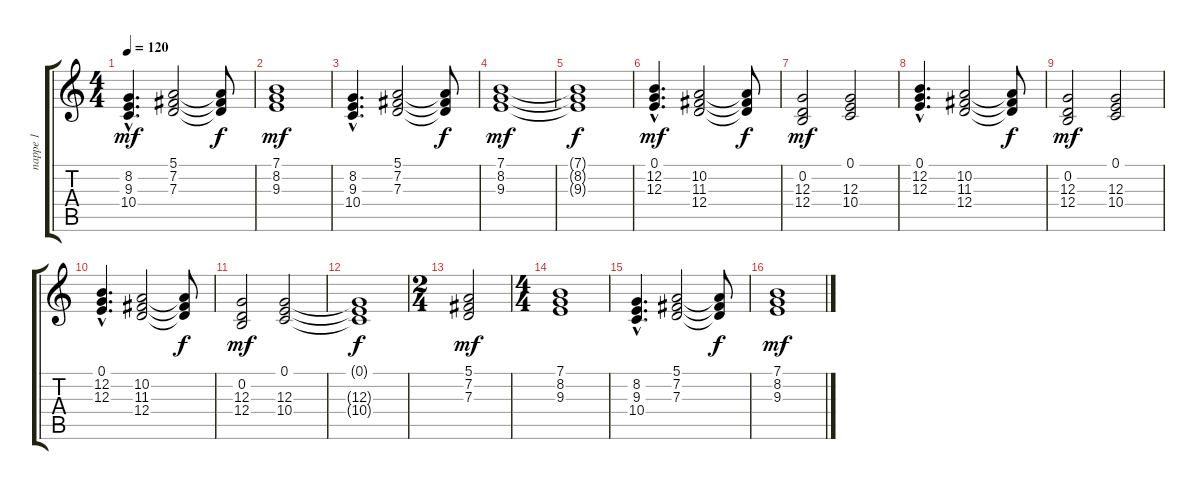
\track ("nappe 1" "nappe 1") {instrument synthstrings1}
\staff {score tabs}
\tuning (E4 B3 G3 D3 A2 E2) {hide}
\ts (4 4)
\tempo 120
\clef g2
\ks c
(8.2{hac} 9.3{hac} 10.4{hac}).4{d dy mf} (5.1 7.2 7.3).2 (5.1{t} 7.2{t} 7.3{t}).8{dy f} |
(7.1 8.2 9.3).1{dy mf} |
(8.2{hac} 9.3{hac} 10.4{hac}).4{d} (5.1 7.2 7.3).2 (5.1{t} 7.2{t} 7.3{t}).8{dy f} |
(7.1 8.2 9.3).1{dy mf} |
(7.1{t} 8.2{t} 9.3{t}).1{dy f} |
(0.1{hac} 12.2{hac} 12.3{hac}).4{d dy mf} (10.2 11.3 12.4).2 (10.2{t} 11.3{t} 12.4{t}).8{dy f} |
(0.2 12.3 12.4).2{dy mf} (0.1 12.3 10.4).2 |
(0.1{hac} 12.2{hac} 12.3{hac}).4{d} (10.2 11.3 12.4).2 (10.2{t} 11.3{t} 12.4{t}).8{dy f} |
(0.2 12.3 12.4).2{dy mf} (0.1 12.3 10.4).2 |
(0.1{hac} 12.2{hac} 12.3{hac}).4{d} (10.2 11.3 12.4).2 (10.2{t} 11.3{t} 12.4{t}).8{dy f} |
(0.2 12.3 12.4).2{dy mf} (0.1 12.3 10.4).2 |
(0.1{t} 12.3{t} 10.4{t}).1{dy f} |
\ts (2 4)
(5.1 7.2 7.3).2{dy mf} |
\ts (4 4)
(7.1 8.2 9.3).1 |
(8.2{hac} 9.3{hac} 10.4{hac}).4{d} (5.1 7.2 7.3).2 (5.1{t} 7.2{t} 7.3{t}).8{dy f} |
(7.1 8.2 9.3).1{dy mf}
